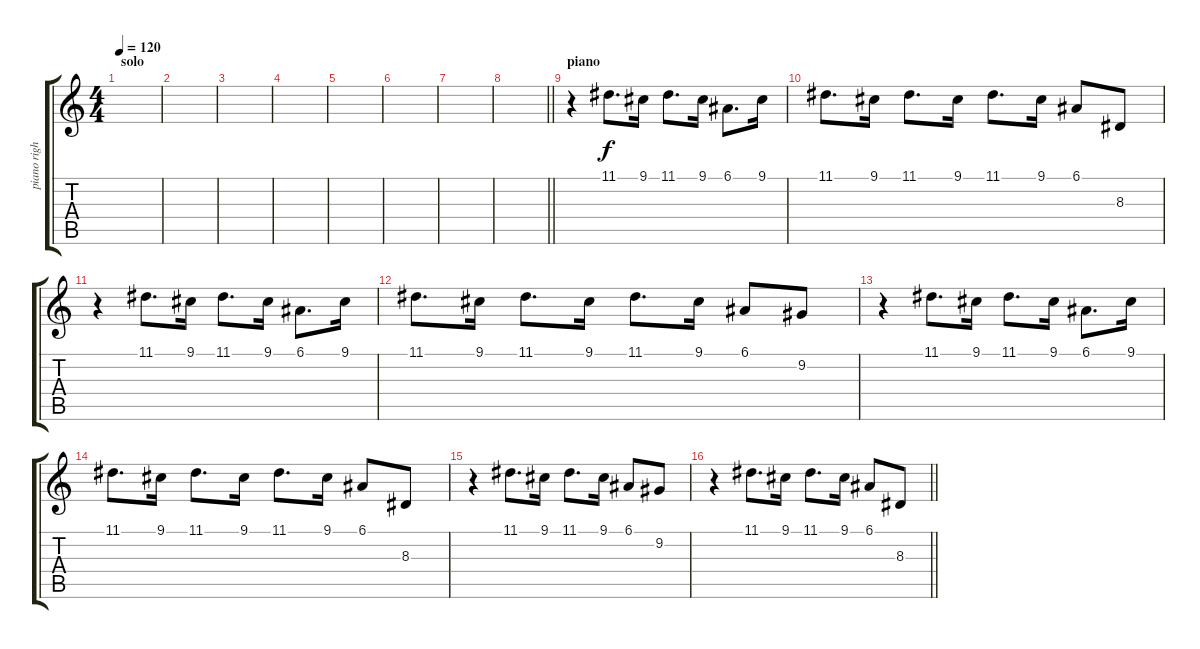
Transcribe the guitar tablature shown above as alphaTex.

\track ("piano right" "piano righ") {instrument acousticgrandpiano}
\staff {score tabs}
\tuning (E4 B3 G3 D3 A2 D2) {hide}
\ts (4 4)
\section ("" "solo")
\tempo 120
\clef g2
\ks c
|
|
|
|
|
|
|
\barLineRight lightlight
|
\section ("" "piano")
r.4 11.1.8{d} 9.1.16 11.1.8{d} 9.1.16 6.1.8{d} 9.1.16 |
11.1.8{d} 9.1.16 11.1.8{d} 9.1.16 11.1.8{d} 9.1.16 6.1.8 8.3.8 |
r.4 11.1.8{d} 9.1.16 11.1.8{d} 9.1.16 6.1.8{d} 9.1.16 |
11.1.8{d} 9.1.16 11.1.8{d} 9.1.16 11.1.8{d} 9.1.16 6.1.8 9.2.8 |
r.4 11.1.8{d} 9.1.16 11.1.8{d} 9.1.16 6.1.8{d} 9.1.16 |
11.1.8{d} 9.1.16 11.1.8{d} 9.1.16 11.1.8{d} 9.1.16 6.1.8 8.3.8 |
r.4 11.1.8{d} 9.1.16 11.1.8{d} 9.1.16 6.1.8 9.2.8 |
\barLineRight lightlight
r.4 11.1.8{d} 9.1.16 11.1.8{d} 9.1.16 6.1.8 8.3.8
